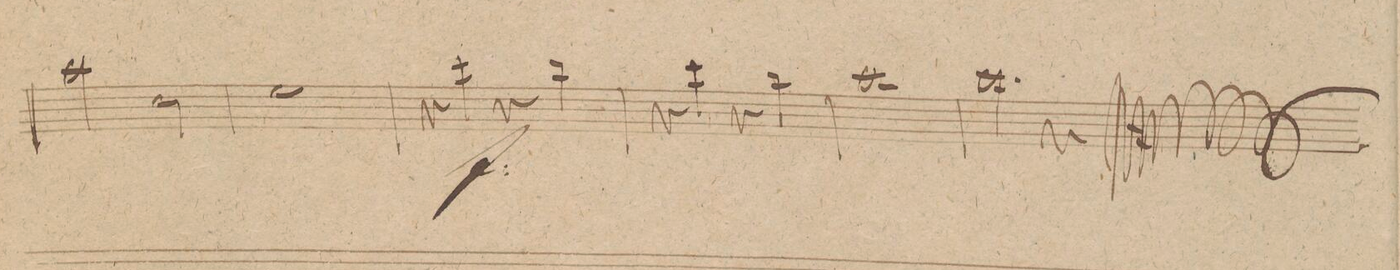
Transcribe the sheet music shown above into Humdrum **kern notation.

**kern	**dynam
*I"Flauto. 1mo	*
*clefG2	*
*k[f#c#g#]	*
*met(c|)	*
*M2/2	*
2aa\	.
2cc#\	.
=89	=89
1ee	.
=90	=90
4r	.
4ccc#\	.
4r	f
4bb\	.
=91	=91
4r	.
4ccc#\	.
4r	.
4bb\	.
=92	=92
1ccc#	.
=93	=93
2.ccc#\	.
4r	.
==	==
*-	*-
